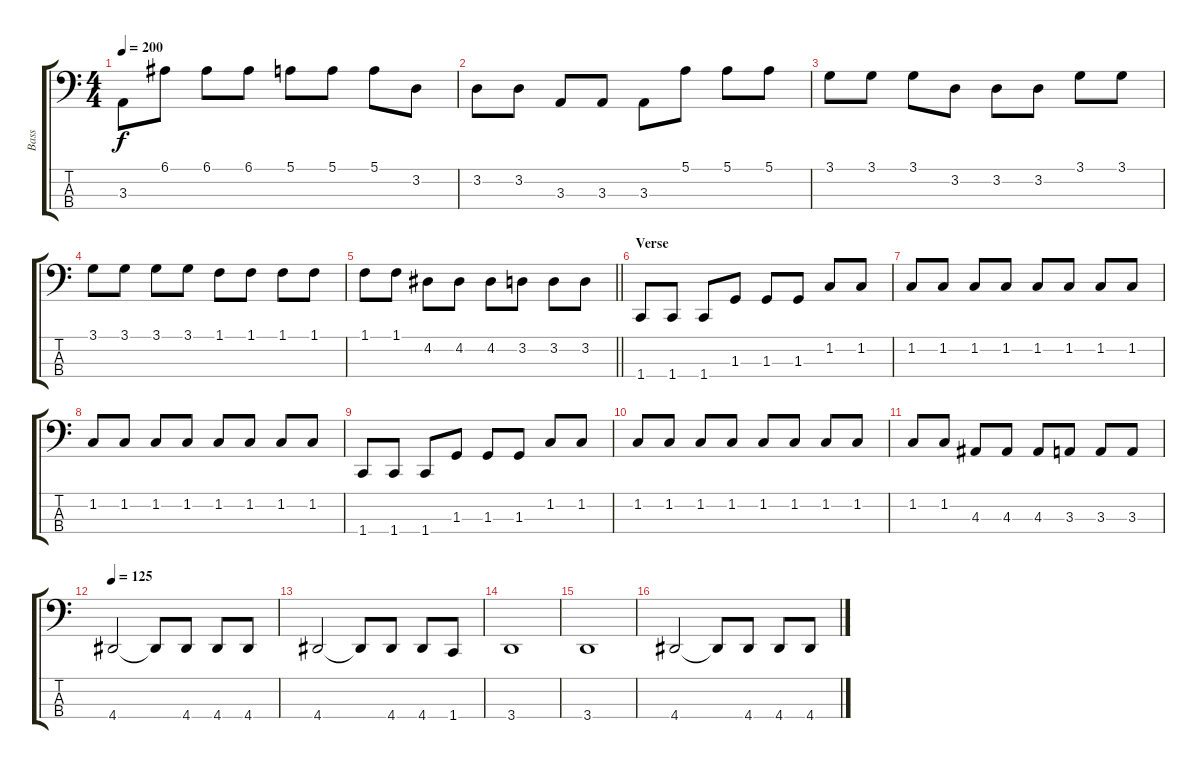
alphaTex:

\track ("Bass" "Bass") {instrument electricbasspick}
\staff {score tabs}
\tuning (E2 B1 Gb1 B0) {hide}
\ts (4 4)
\tempo 200
\clef f4
\ks c
3.3.8{dy f} 6.1.8 6.1.8 6.1.8 5.1.8 5.1.8 5.1.8 3.2.8 |
3.2.8 3.2.8 3.3.8 3.3.8 3.3.8 5.1.8 5.1.8 5.1.8 |
3.1.8 3.1.8 3.1.8 3.2.8 3.2.8 3.2.8 3.1.8 3.1.8 |
3.1.8 3.1.8 3.1.8 3.1.8 1.1.8 1.1.8 1.1.8 1.1.8 |
\barLineRight lightlight
1.1.8 1.1.8 4.2.8 4.2.8 4.2.8 3.2.8 3.2.8 3.2.8 |
\section ("" "Verse")
1.4.8 1.4.8 1.4.8 1.3.8 1.3.8 1.3.8 1.2.8 1.2.8 |
1.2.8 1.2.8 1.2.8 1.2.8 1.2.8 1.2.8 1.2.8 1.2.8 |
1.2.8 1.2.8 1.2.8 1.2.8 1.2.8 1.2.8 1.2.8 1.2.8 |
1.4.8 1.4.8 1.4.8 1.3.8 1.3.8 1.3.8 1.2.8 1.2.8 |
1.2.8 1.2.8 1.2.8 1.2.8 1.2.8 1.2.8 1.2.8 1.2.8 |
1.2.8 1.2.8 4.3.8 4.3.8 4.3.8 3.3.8 3.3.8 3.3.8 |
\tempo 125
4.4.2 4.4{t}.8 4.4.8 4.4.8 4.4.8 |
4.4.2 4.4{t}.8 4.4.8 4.4.8 1.4.8 |
3.4.1 |
3.4.1 |
4.4.2 4.4{t}.8 4.4.8 4.4.8 4.4.8
